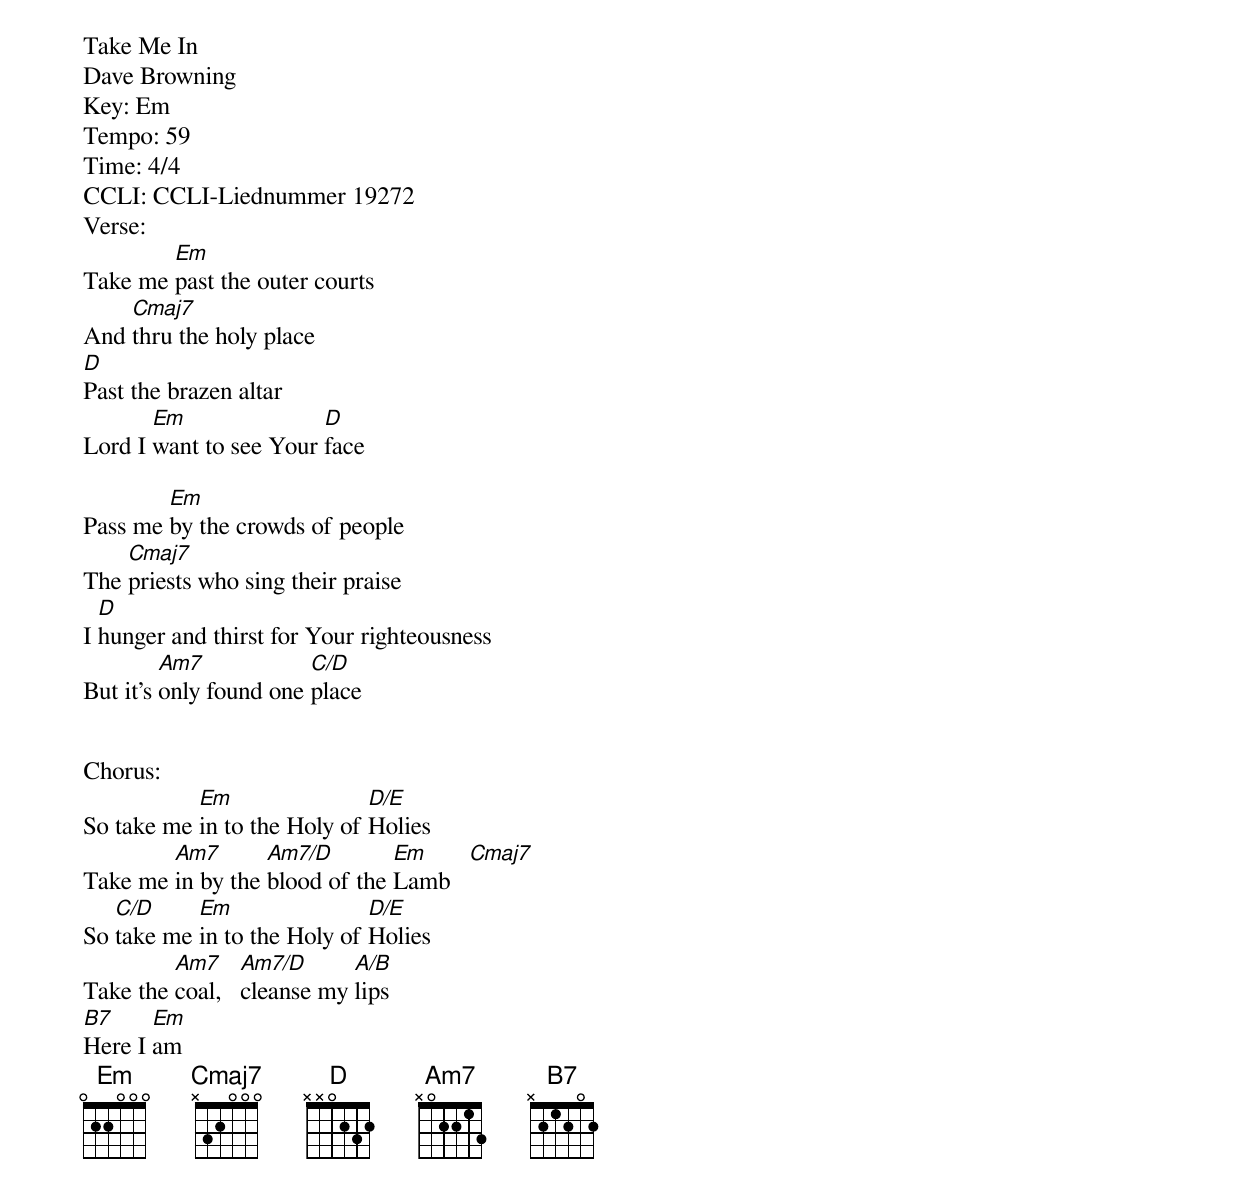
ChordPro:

Take Me In
Dave Browning
Key: Em
Tempo: 59
Time: 4/4
CCLI: CCLI-Liednummer 19272
Verse:
Take me [Em]past the outer courts
And [Cmaj7]thru the holy place
[D]Past the brazen altar
Lord I [Em]want to see Your [D]face

Pass me [Em]by the crowds of people
The [Cmaj7]priests who sing their praise
I [D]hunger and thirst for Your righteousness
But it's [Am7]only found one [C/D]place


Chorus:
So take me [Em]in to the Holy of [D/E]Holies
Take me [Am7]in by the [Am7/D]blood of the [Em]Lamb   [Cmaj7]
So [C/D]take me [Em]in to the Holy of [D/E]Holies
Take the [Am7]coal,   [Am7/D]cleanse my [A/B]lips
[B7]Here I [Em]am
